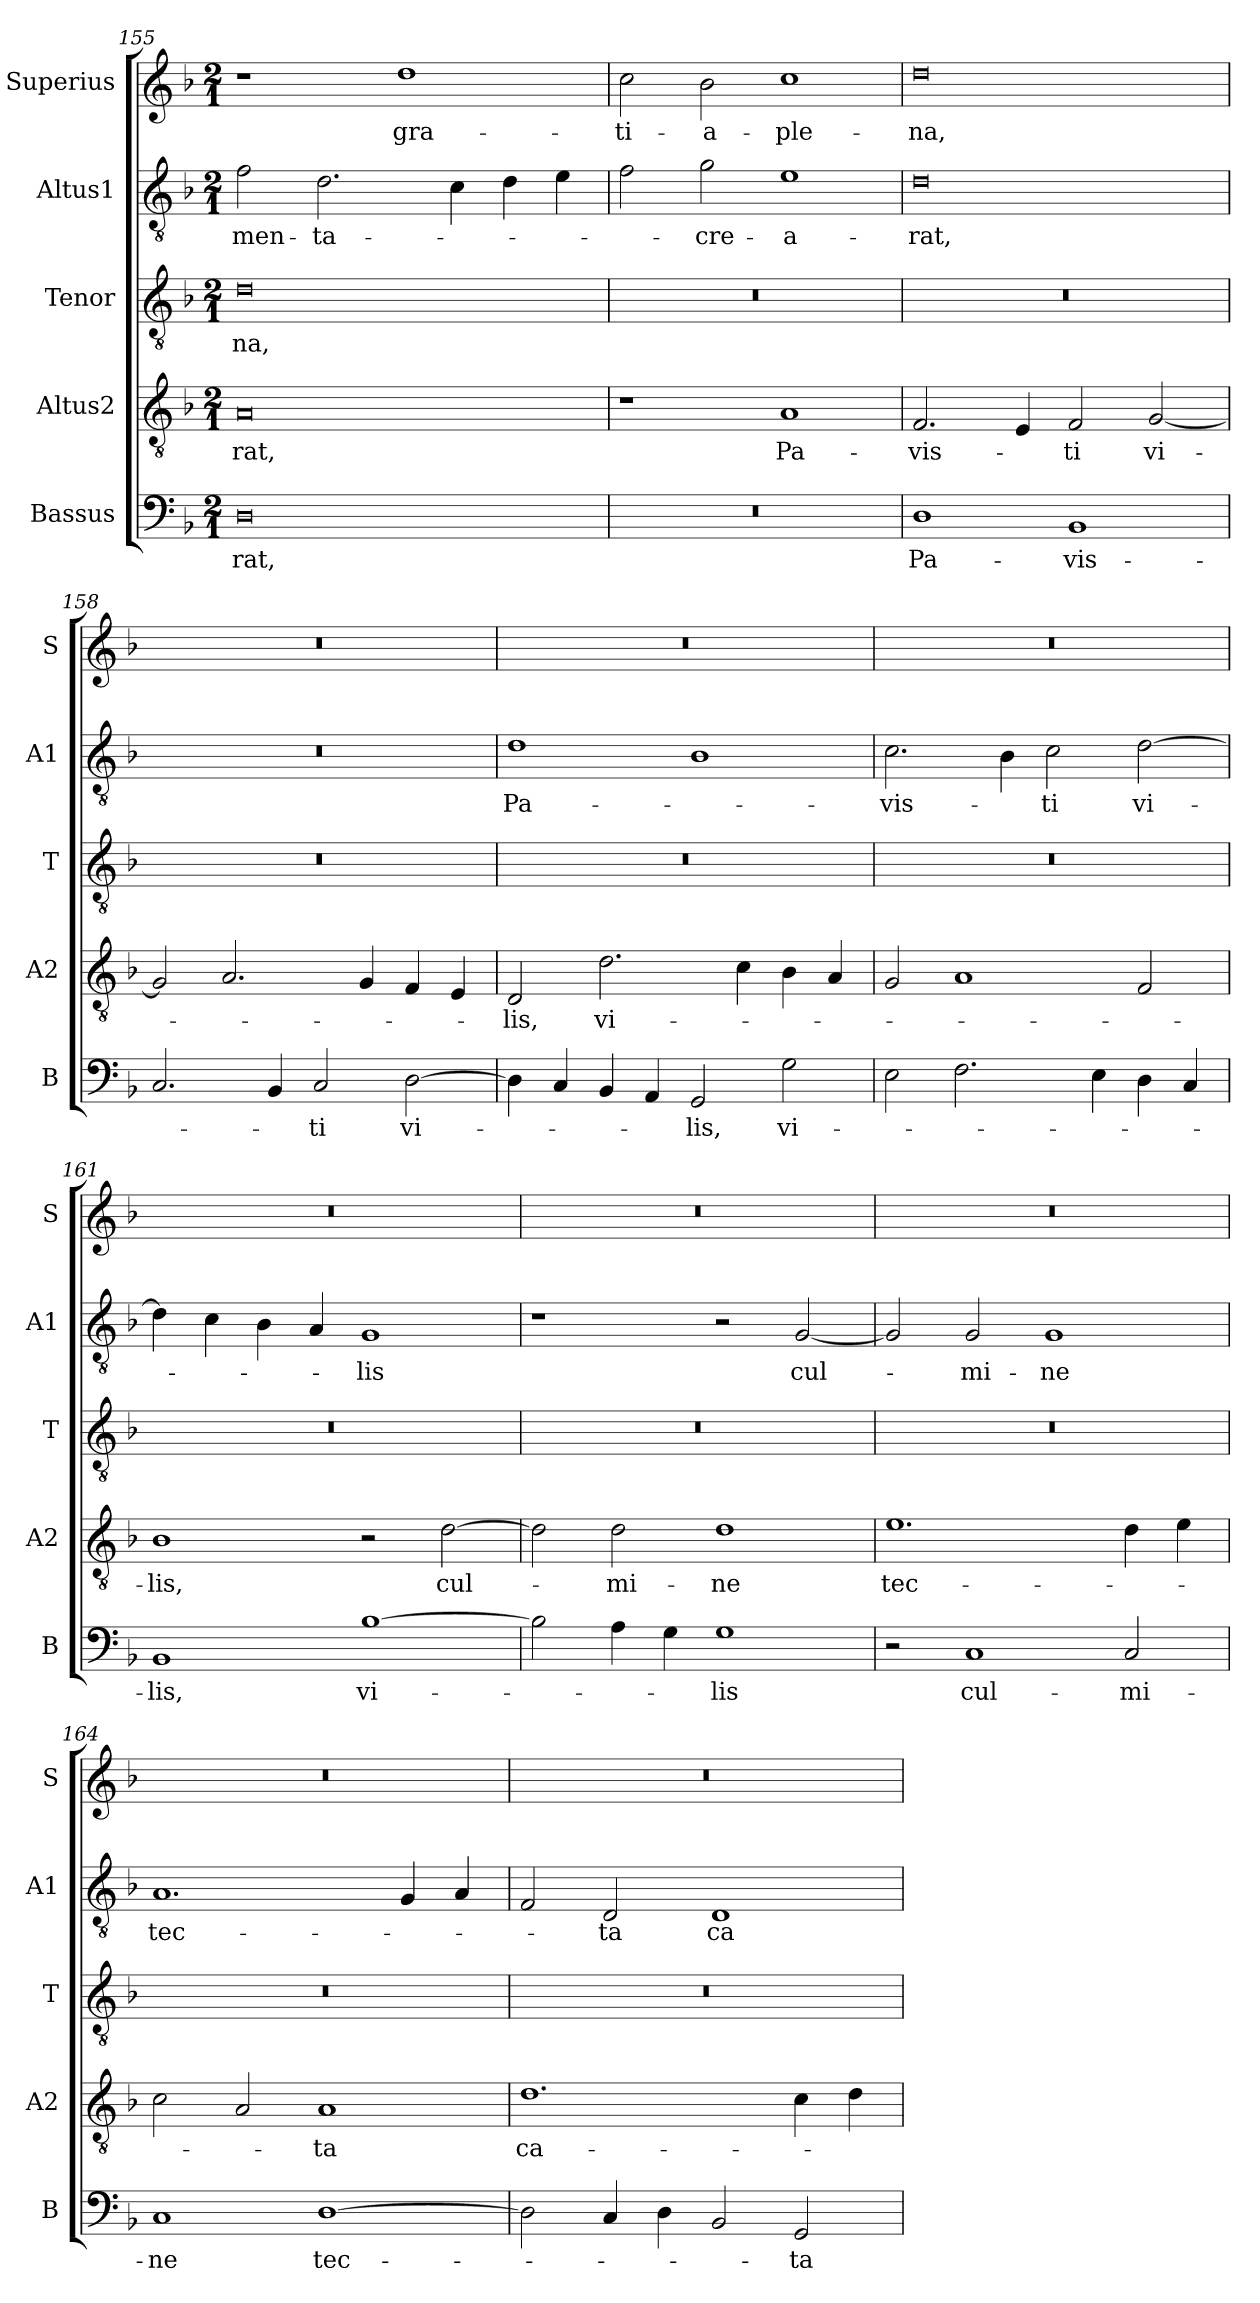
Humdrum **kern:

**kern	**text	**kern	**text	**kern	**text	**kern	**text	**kern	**text
*part5	*part5	*part4	*part4	*part3	*part3	*part2	*part2	*part1	*part1
*staff5	*staff5	*staff4	*staff4	*staff3	*staff3	*staff2	*staff2	*staff1	*staff1
*I"Bassus	*	*I"Altus2	*	*I"Tenor	*	*I"Altus1	*	*I"Superius	*
*I'B	*	*I'A2	*	*I'T	*	*I'A1	*	*I'S	*
*clefF4	*	*clefGv2	*	*clefGv2	*	*clefGv2	*	*clefG2	*
*k[b-]	*	*k[b-]	*	*k[b-]	*	*k[b-]	*	*k[b-]	*
*M2/1	*	*M2/1	*	*M2/1	*	*M2/1	*	*M2/1	*
=155	=155	=155	=155	=155	=155	=155	=155	=155	=155
0D	-rat,	0A	-rat,	0d	-na,	2f\	-men-	1r	.
.	.	.	.	.	.	2.d\	-ta-	.	.
.	.	.	.	.	.	.	.	1dd	gra-
.	.	.	.	.	.	4c\	.	.	.
.	.	.	.	.	.	4d\	.	.	.
.	.	.	.	.	.	4e\	.	.	.
=156	=156	=156	=156	=156	=156	=156	=156	=156	=156
0r	.	1r	.	0r	.	2f\	.	2cc\	-ti-
.	.	.	.	.	.	2g\	-cre-	2b-\	-a-
.	.	1A	Pa-	.	.	1e	-a-	1cc	-ple-
=157	=157	=157	=157	=157	=157	=157	=157	=157	=157
1D	Pa-	2.F/	-vis-	0r	.	0d	-rat,	0dd	-na,
.	.	4E/	.	.	.	.	.	.	.
1BB-	-vis-	2F/	-ti	.	.	.	.	.	.
.	.	[2G/	vi-	.	.	.	.	.	.
=158	=158	=158	=158	=158	=158	=158	=158	=158	=158
2.C/	.	2G/]	.	0r	.	0r	.	0r	.
.	.	2.A/	.	.	.	.	.	.	.
4BB-/	.	.	.	.	.	.	.	.	.
2C/	-ti	.	.	.	.	.	.	.	.
.	.	4G/	.	.	.	.	.	.	.
[2D\	vi-	4F/	.	.	.	.	.	.	.
.	.	4E/	.	.	.	.	.	.	.
=159	=159	=159	=159	=159	=159	=159	=159	=159	=159
4D\]	.	2D/	-lis,	0r	.	1d	Pa-	0r	.
4C/	.	.	.	.	.	.	.	.	.
4BB-/	.	2.d\	vi-	.	.	.	.	.	.
4AA/	.	.	.	.	.	.	.	.	.
2GG/	-lis,	.	.	.	.	1B-	.	.	.
.	.	4c\	.	.	.	.	.	.	.
2G\	vi-	4B-\	.	.	.	.	.	.	.
.	.	4A/	.	.	.	.	.	.	.
=160	=160	=160	=160	=160	=160	=160	=160	=160	=160
2E\	.	2G/	.	0r	.	2.c\	-vis-	0r	.
2.F\	.	1A	.	.	.	.	.	.	.
.	.	.	.	.	.	4B-\	.	.	.
.	.	.	.	.	.	2c\	-ti	.	.
4E\	.	.	.	.	.	.	.	.	.
4D\	.	2F/	.	.	.	[2d\	vi-	.	.
4C/	.	.	.	.	.	.	.	.	.
=161	=161	=161	=161	=161	=161	=161	=161	=161	=161
1BB-	-lis,	1B-	-lis,	0r	.	4d\]	.	0r	.
.	.	.	.	.	.	4c\	.	.	.
.	.	.	.	.	.	4B-\	.	.	.
.	.	.	.	.	.	4A/	.	.	.
[1B-	vi-	2r	.	.	.	1G	-lis	.	.
.	.	[2d\	cul-	.	.	.	.	.	.
=162	=162	=162	=162	=162	=162	=162	=162	=162	=162
2B-\]	.	2d\]	.	0r	.	1r	.	0r	.
4A\	.	2d\	-mi-	.	.	.	.	.	.
4G\	.	.	.	.	.	.	.	.	.
1G	-lis	1d	-ne	.	.	2r	.	.	.
.	.	.	.	.	.	[2G/	cul-	.	.
=163	=163	=163	=163	=163	=163	=163	=163	=163	=163
2r	.	1.e	tec-	0r	.	2G/]	.	0r	.
1C	cul-	.	.	.	.	2G/	-mi-	.	.
.	.	.	.	.	.	1G	-ne	.	.
2C/	-mi-	4d\	.	.	.	.	.	.	.
.	.	4e\	.	.	.	.	.	.	.
=164	=164	=164	=164	=164	=164	=164	=164	=164	=164
1C	-ne	2c\	.	0r	.	1.A	tec-	0r	.
.	.	2A/	.	.	.	.	.	.	.
[1D	tec-	1A	-ta	.	.	.	.	.	.
.	.	.	.	.	.	4G/	.	.	.
.	.	.	.	.	.	4A/	.	.	.
=165	=165	=165	=165	=165	=165	=165	=165	=165	=165
2D\]	.	1.d	ca-	0r	.	2F/	.	0r	.
4C/	.	.	.	.	.	2D/	-ta	.	.
4D\	.	.	.	.	.	.	.	.	.
2BB-/	.	.	.	.	.	1D	ca-	.	.
2GG/	-ta	4c\	.	.	.	.	.	.	.
.	.	4d\	.	.	.	.	.	.	.
=	=	=	=	=	=	=	=	=	=
*-	*-	*-	*-	*-	*-	*-	*-	*-	*-
